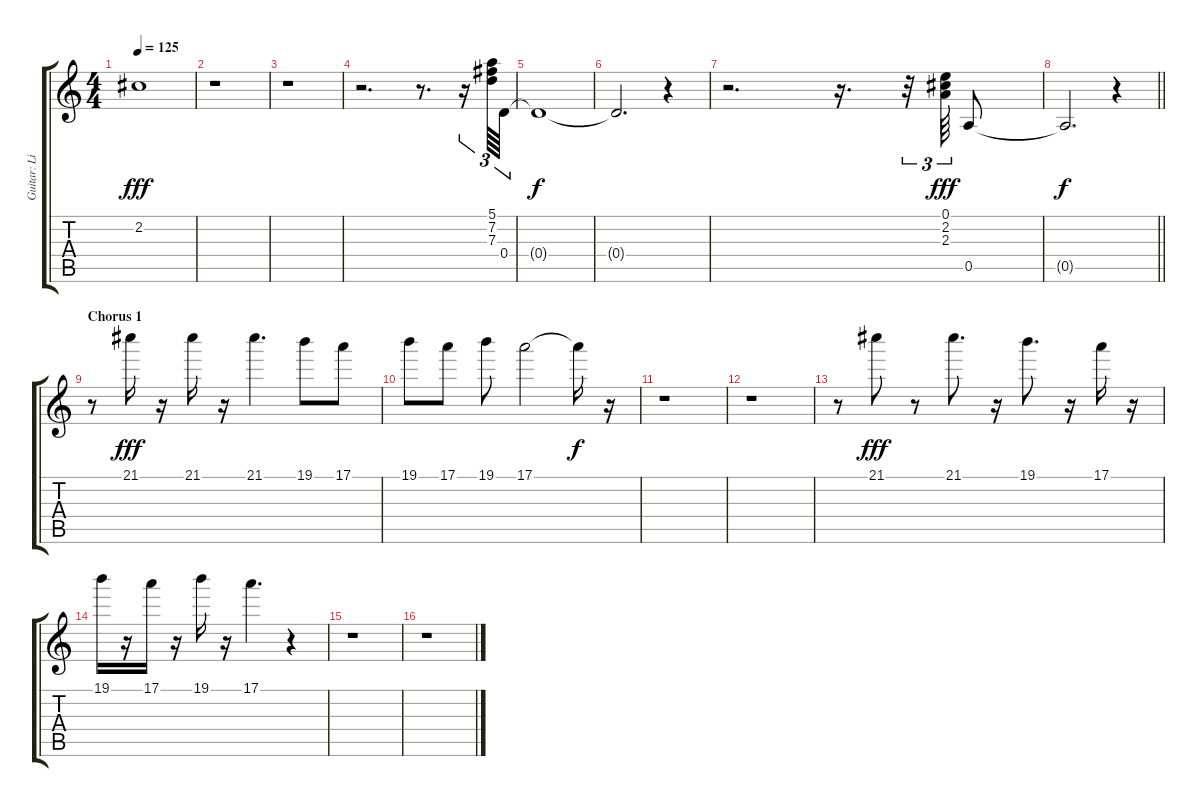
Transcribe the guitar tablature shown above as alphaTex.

\track ("Guitar: Lindsey Buckingham" "Guitar: Li") {instrument electricguitarclean}
\staff {score tabs}
\tuning (E4 B3 G3 D3 A2 E2) {hide}
\ts (4 4)
\tempo 125
\clef g2
\ks c
2.2.1{dy fff} |
r.1 |
r.1 |
r.2{d} r.8{d} r.16{tu (3 2)} (5.1 7.2 7.3).64{tu (3 2)} 0.4.64{tu (3 2)} |
0.4{t}.1{dy f} |
0.4{t}.2{d} r.4 |
r.2{d} r.16{d} r.32{tu (3 2)} (0.1 2.2 2.3).64{tu (3 2) dy fff} 0.5.8 |
\barLineRight lightlight
0.5{t}.2{d dy f} r.4 |
\section ("" "Chorus 1")
r.8 21.1.16{dy fff} r.16 21.1.16 r.16 21.1.4{d} 19.1.8 17.1.8 |
19.1.8 17.1.8 19.1.8 17.1.2 17.1{t}.16{dy f} r.16 |
r.1 |
r.1 |
r.8 21.1.8{dy fff} r.8 21.1.8{d} r.16 19.1.8{d} r.16 17.1.16 r.16 |
19.1.16 r.16 17.1.16 r.16 19.1.16 r.16 17.1.4{d} r.4 |
r.1 |
r.1
